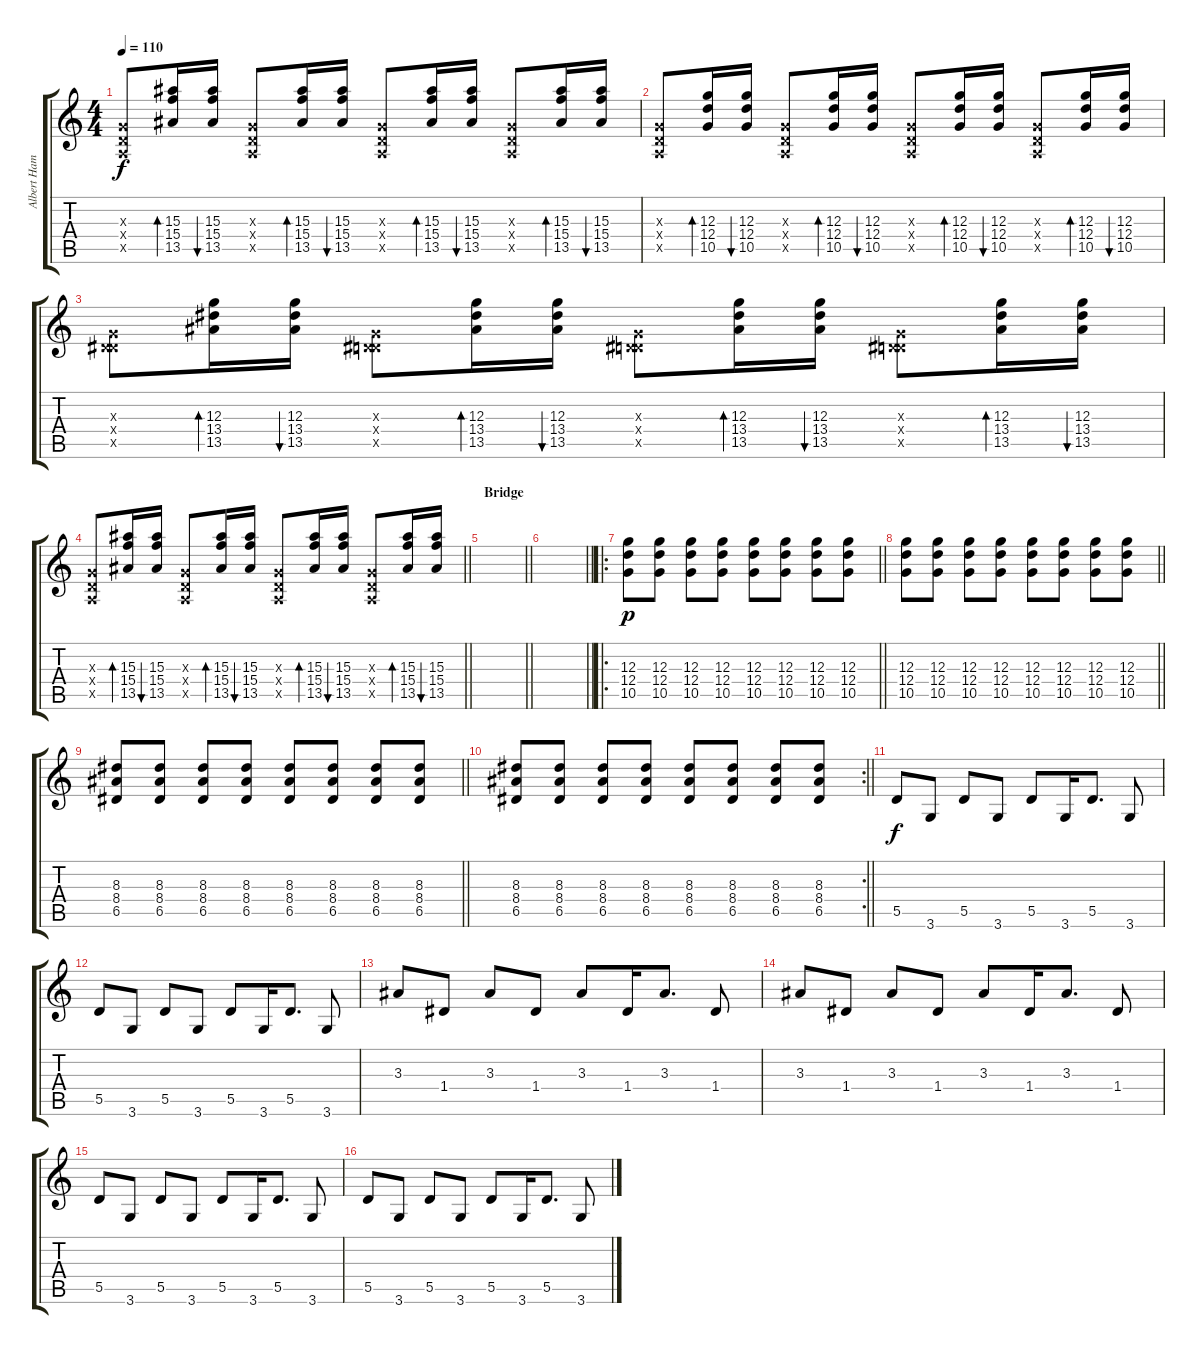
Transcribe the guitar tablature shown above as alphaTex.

\track ("Albert Hammond Jr." "Albert Ham") {instrument distortionguitar}
\staff {score tabs}
\tuning (E4 B3 G3 D3 A2 E2) {hide}
\ts (4 4)
\tempo 110
\clef g2
\ks c
(0.3{x} 0.4{x} 0.5{x}).8{dy f} (15.3 15.4 13.5).16{bd 60} (15.3 15.4 13.5).16{bu 60} (0.3{x} 0.4{x} 0.5{x}).8 (15.3 15.4 13.5).16{bd 60} (15.3 15.4 13.5).16{bu 60} (0.3{x} 0.4{x} 0.5{x}).8 (15.3 15.4 13.5).16{bd 60} (15.3 15.4 13.5).16{bu 60} (0.3{x} 0.4{x} 0.5{x}).8 (15.3 15.4 13.5).16{bd 60} (15.3 15.4 13.5).16{bu 480} |
(0.3{x} 0.4{x} 0.5{x}).8 (12.3 12.4 10.5).16{bd 480} (12.3 12.4 10.5).16{bu 480} (0.3{x} 0.4{x} 0.5{x}).8 (12.3 12.4 10.5).16{bd 480} (12.3 12.4 10.5).16{bu 480} (0.3{x} 0.4{x} 0.5{x}).8 (12.3 12.4 10.5).16{bd 480} (12.3 12.4 10.5).16{bu 480} (0.3{x} 0.4{x} 0.5{x}).8 (12.3 12.4 10.5).16{bd 480} (12.3 12.4 10.5).16{bu 480} |
(0.3{x} 0.4{x} 6.5{x}).8 (12.3 13.4 13.5).16{bd 60} (12.3 13.4 13.5).16{bu 60} (0.3{x} 0.4{x} 6.5{x}).8 (12.3 13.4 13.5).16{bd 60} (12.3 13.4 13.5).16{bu 60} (0.3{x} 0.4{x} 6.5{x}).8 (12.3 13.4 13.5).16{bd 60} (12.3 13.4 13.5).16{bu 60} (0.3{x} 0.4{x} 6.5{x}).8 (12.3 13.4 13.5).16{bd 60} (12.3 13.4 13.5).16{bu 60} |
\barLineRight lightlight
(0.3{x} 0.4{x} 0.5{x}).8 (15.3 15.4 13.5).16{bd 60} (15.3 15.4 13.5).16{bu 60} (0.3{x} 0.4{x} 0.5{x}).8 (15.3 15.4 13.5).16{bd 60} (15.3 15.4 13.5).16{bu 60} (0.3{x} 0.4{x} 0.5{x}).8 (15.3 15.4 13.5).16{bd 60} (15.3 15.4 13.5).16{bu 60} (0.3{x} 0.4{x} 0.5{x}).8 (15.3 15.4 13.5).16{bd 60} (15.3 15.4 13.5).16{bu 480} |
\section ("" "Bridge")
\barLineRight lightlight
|
\barLineRight lightlight
|
\ro
\barLineRight lightlight
(12.3 12.4 10.5).8{dy p} (12.3 12.4 10.5).8 (12.3 12.4 10.5).8 (12.3 12.4 10.5).8 (12.3 12.4 10.5).8 (12.3 12.4 10.5).8 (12.3 12.4 10.5).8 (12.3 12.4 10.5).8 |
\barLineRight lightlight
(12.3 12.4 10.5).8 (12.3 12.4 10.5).8 (12.3 12.4 10.5).8 (12.3 12.4 10.5).8 (12.3 12.4 10.5).8 (12.3 12.4 10.5).8 (12.3 12.4 10.5).8 (12.3 12.4 10.5).8 |
\barLineRight lightlight
(8.3 8.4 6.5).8 (8.3 8.4 6.5).8 (8.3 8.4 6.5).8 (8.3 8.4 6.5).8 (8.3 8.4 6.5).8 (8.3 8.4 6.5).8 (8.3 8.4 6.5).8 (8.3 8.4 6.5).8 |
\rc 2
\barLineRight lightlight
(8.3 8.4 6.5).8 (8.3 8.4 6.5).8 (8.3 8.4 6.5).8 (8.3 8.4 6.5).8 (8.3 8.4 6.5).8 (8.3 8.4 6.5).8 (8.3 8.4 6.5).8 (8.3 8.4 6.5).8 |
5.5.8{dy f} 3.6.8 5.5.8 3.6.8 5.5.8 3.6.16 5.5.8{d} 3.6.8 |
5.5.8 3.6.8 5.5.8 3.6.8 5.5.8 3.6.16 5.5.8{d} 3.6.8 |
3.3.8 1.4.8 3.3.8 1.4.8 3.3.8 1.4.16 3.3.8{d} 1.4.8 |
3.3.8 1.4.8 3.3.8 1.4.8 3.3.8 1.4.16 3.3.8{d} 1.4.8 |
5.5.8 3.6.8 5.5.8 3.6.8 5.5.8 3.6.16 5.5.8{d} 3.6.8 |
5.5.8 3.6.8 5.5.8 3.6.8 5.5.8 3.6.16 5.5.8{d} 3.6.8
